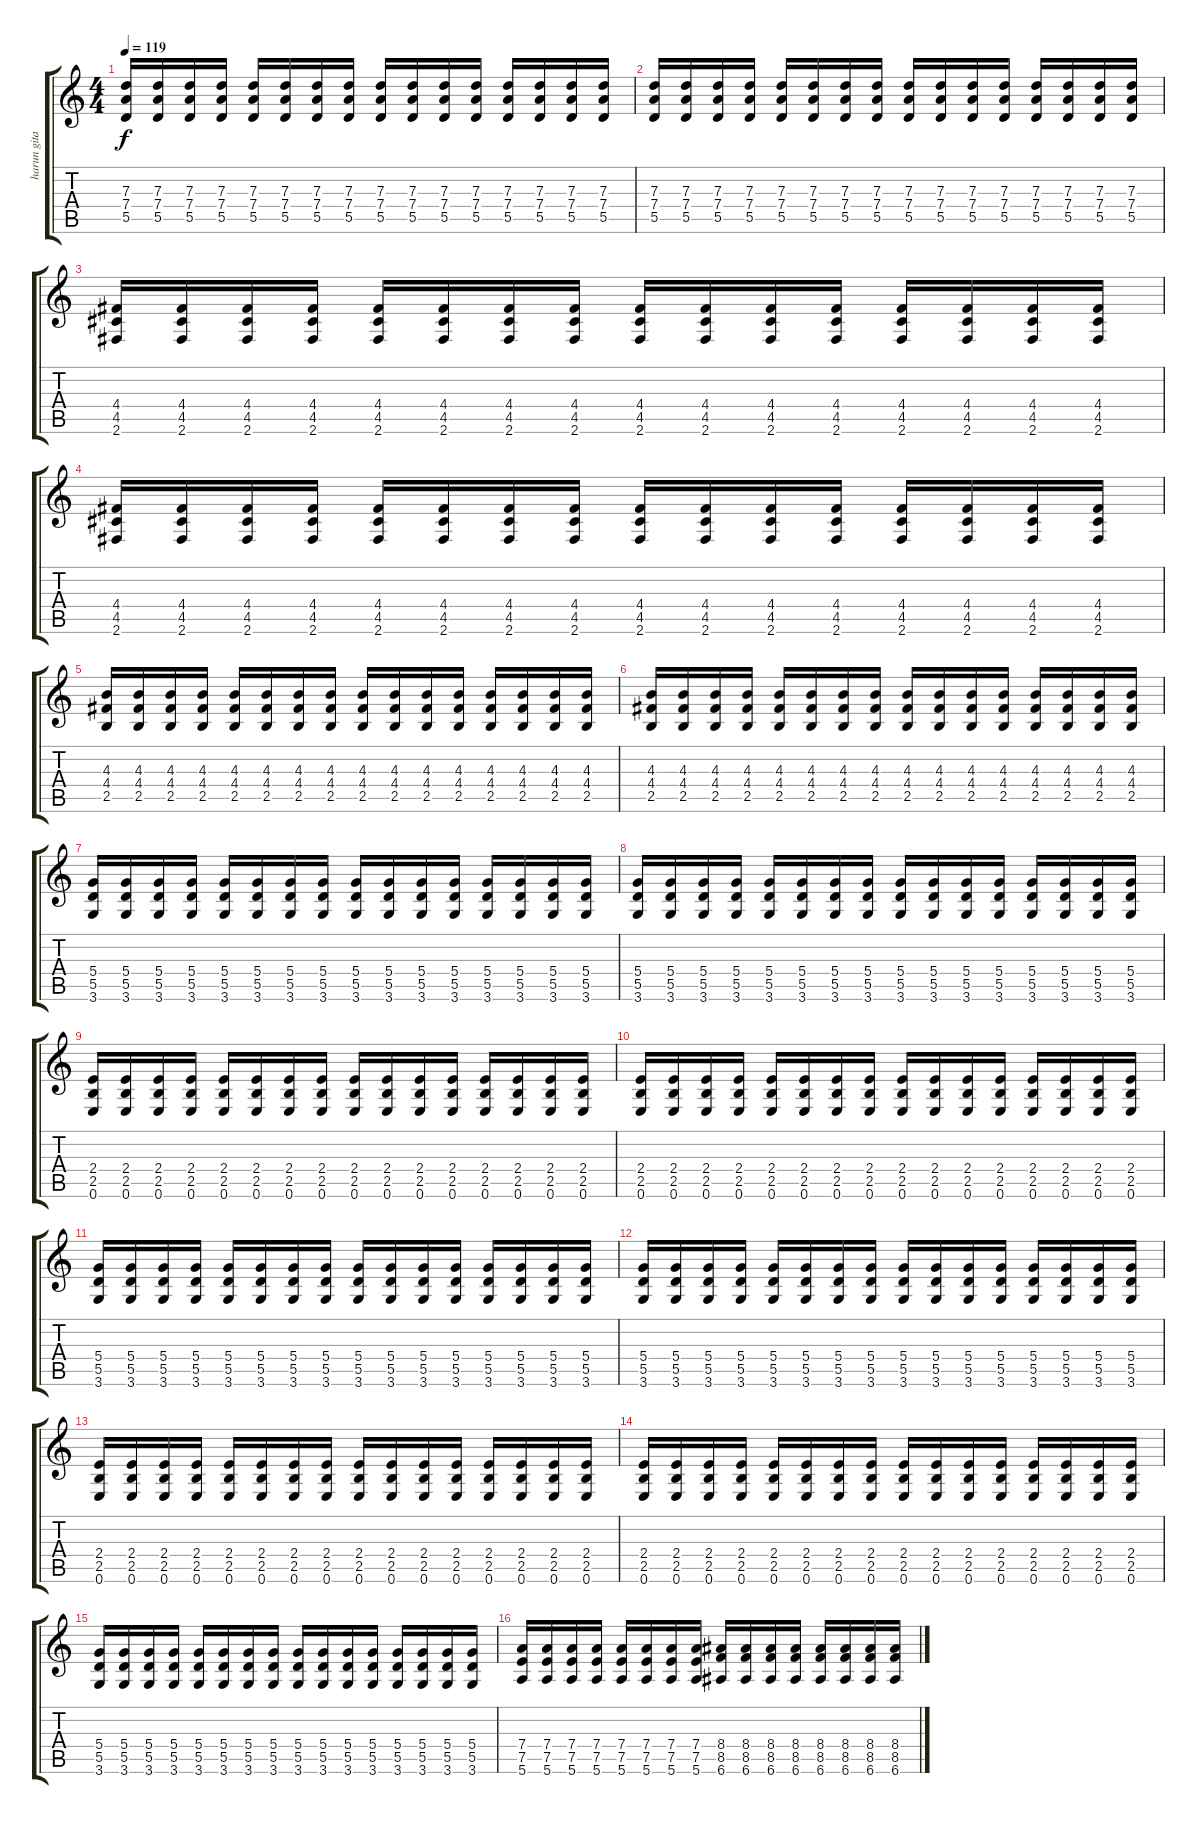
\track ("harun gitar " "harun gita") {instrument electricguitarclean}
\staff {score tabs}
\tuning (E4 B3 G3 D3 A2 E2) {hide}
\ts (4 4)
\tempo 119
\clef g2
\ks c
(7.3 7.4 5.5).16{dy f volume 10 instrument distortionguitar} (7.3 7.4 5.5).16 (7.3 7.4 5.5).16 (7.3 7.4 5.5).16 (7.3 7.4 5.5).16 (7.3 7.4 5.5).16 (7.3 7.4 5.5).16 (7.3 7.4 5.5).16 (7.3 7.4 5.5).16 (7.3 7.4 5.5).16 (7.3 7.4 5.5).16 (7.3 7.4 5.5).16 (7.3 7.4 5.5).16 (7.3 7.4 5.5).16 (7.3 7.4 5.5).16 (7.3 7.4 5.5).16 |
(7.3 7.4 5.5).16 (7.3 7.4 5.5).16 (7.3 7.4 5.5).16 (7.3 7.4 5.5).16 (7.3 7.4 5.5).16 (7.3 7.4 5.5).16 (7.3 7.4 5.5).16 (7.3 7.4 5.5).16 (7.3 7.4 5.5).16 (7.3 7.4 5.5).16 (7.3 7.4 5.5).16 (7.3 7.4 5.5).16 (7.3 7.4 5.5).16 (7.3 7.4 5.5).16 (7.3 7.4 5.5).16 (7.3 7.4 5.5).16 |
(4.4 4.5 2.6).16 (4.4 4.5 2.6).16 (4.4 4.5 2.6).16 (4.4 4.5 2.6).16 (4.4 4.5 2.6).16 (4.4 4.5 2.6).16 (4.4 4.5 2.6).16 (4.4 4.5 2.6).16 (4.4 4.5 2.6).16 (4.4 4.5 2.6).16 (4.4 4.5 2.6).16 (4.4 4.5 2.6).16 (4.4 4.5 2.6).16 (4.4 4.5 2.6).16 (4.4 4.5 2.6).16 (4.4 4.5 2.6).16 |
(4.4 4.5 2.6).16 (4.4 4.5 2.6).16 (4.4 4.5 2.6).16 (4.4 4.5 2.6).16 (4.4 4.5 2.6).16 (4.4 4.5 2.6).16 (4.4 4.5 2.6).16 (4.4 4.5 2.6).16 (4.4 4.5 2.6).16 (4.4 4.5 2.6).16 (4.4 4.5 2.6).16 (4.4 4.5 2.6).16 (4.4 4.5 2.6).16 (4.4 4.5 2.6).16 (4.4 4.5 2.6).16 (4.4 4.5 2.6).16 |
(4.3 4.4 2.5).16 (4.3 4.4 2.5).16 (4.3 4.4 2.5).16 (4.3 4.4 2.5).16 (4.3 4.4 2.5).16 (4.3 4.4 2.5).16 (4.3 4.4 2.5).16 (4.3 4.4 2.5).16 (4.3 4.4 2.5).16 (4.3 4.4 2.5).16 (4.3 4.4 2.5).16 (4.3 4.4 2.5).16 (4.3 4.4 2.5).16 (4.3 4.4 2.5).16 (4.3 4.4 2.5).16 (4.3 4.4 2.5).16 |
(4.3 4.4 2.5).16 (4.3 4.4 2.5).16 (4.3 4.4 2.5).16 (4.3 4.4 2.5).16 (4.3 4.4 2.5).16 (4.3 4.4 2.5).16 (4.3 4.4 2.5).16 (4.3 4.4 2.5).16 (4.3 4.4 2.5).16 (4.3 4.4 2.5).16 (4.3 4.4 2.5).16 (4.3 4.4 2.5).16 (4.3 4.4 2.5).16 (4.3 4.4 2.5).16 (4.3 4.4 2.5).16 (4.3 4.4 2.5).16 |
(5.4 5.5 3.6).16 (5.4 5.5 3.6).16 (5.4 5.5 3.6).16 (5.4 5.5 3.6).16 (5.4 5.5 3.6).16 (5.4 5.5 3.6).16 (5.4 5.5 3.6).16 (5.4 5.5 3.6).16 (5.4 5.5 3.6).16 (5.4 5.5 3.6).16 (5.4 5.5 3.6).16 (5.4 5.5 3.6).16 (5.4 5.5 3.6).16 (5.4 5.5 3.6).16 (5.4 5.5 3.6).16 (5.4 5.5 3.6).16 |
(5.4 5.5 3.6).16 (5.4 5.5 3.6).16 (5.4 5.5 3.6).16 (5.4 5.5 3.6).16 (5.4 5.5 3.6).16 (5.4 5.5 3.6).16 (5.4 5.5 3.6).16 (5.4 5.5 3.6).16 (5.4 5.5 3.6).16 (5.4 5.5 3.6).16 (5.4 5.5 3.6).16 (5.4 5.5 3.6).16 (5.4 5.5 3.6).16 (5.4 5.5 3.6).16 (5.4 5.5 3.6).16 (5.4 5.5 3.6).16 |
(2.4 2.5 0.6).16 (2.4 2.5 0.6).16 (2.4 2.5 0.6).16 (2.4 2.5 0.6).16 (2.4 2.5 0.6).16 (2.4 2.5 0.6).16 (2.4 2.5 0.6).16 (2.4 2.5 0.6).16 (2.4 2.5 0.6).16 (2.4 2.5 0.6).16 (2.4 2.5 0.6).16 (2.4 2.5 0.6).16 (2.4 2.5 0.6).16 (2.4 2.5 0.6).16 (2.4 2.5 0.6).16 (2.4 2.5 0.6).16 |
(2.4 2.5 0.6).16 (2.4 2.5 0.6).16 (2.4 2.5 0.6).16 (2.4 2.5 0.6).16 (2.4 2.5 0.6).16 (2.4 2.5 0.6).16 (2.4 2.5 0.6).16 (2.4 2.5 0.6).16 (2.4 2.5 0.6).16 (2.4 2.5 0.6).16 (2.4 2.5 0.6).16 (2.4 2.5 0.6).16 (2.4 2.5 0.6).16 (2.4 2.5 0.6).16 (2.4 2.5 0.6).16 (2.4 2.5 0.6).16 |
(5.4 5.5 3.6).16 (5.4 5.5 3.6).16 (5.4 5.5 3.6).16 (5.4 5.5 3.6).16 (5.4 5.5 3.6).16 (5.4 5.5 3.6).16 (5.4 5.5 3.6).16 (5.4 5.5 3.6).16 (5.4 5.5 3.6).16 (5.4 5.5 3.6).16 (5.4 5.5 3.6).16 (5.4 5.5 3.6).16 (5.4 5.5 3.6).16 (5.4 5.5 3.6).16 (5.4 5.5 3.6).16 (5.4 5.5 3.6).16 |
(5.4 5.5 3.6).16 (5.4 5.5 3.6).16 (5.4 5.5 3.6).16 (5.4 5.5 3.6).16 (5.4 5.5 3.6).16 (5.4 5.5 3.6).16 (5.4 5.5 3.6).16 (5.4 5.5 3.6).16 (5.4 5.5 3.6).16 (5.4 5.5 3.6).16 (5.4 5.5 3.6).16 (5.4 5.5 3.6).16 (5.4 5.5 3.6).16 (5.4 5.5 3.6).16 (5.4 5.5 3.6).16 (5.4 5.5 3.6).16 |
(2.4 2.5 0.6).16 (2.4 2.5 0.6).16 (2.4 2.5 0.6).16 (2.4 2.5 0.6).16 (2.4 2.5 0.6).16 (2.4 2.5 0.6).16 (2.4 2.5 0.6).16 (2.4 2.5 0.6).16 (2.4 2.5 0.6).16 (2.4 2.5 0.6).16 (2.4 2.5 0.6).16 (2.4 2.5 0.6).16 (2.4 2.5 0.6).16 (2.4 2.5 0.6).16 (2.4 2.5 0.6).16 (2.4 2.5 0.6).16 |
(2.4 2.5 0.6).16 (2.4 2.5 0.6).16 (2.4 2.5 0.6).16 (2.4 2.5 0.6).16 (2.4 2.5 0.6).16 (2.4 2.5 0.6).16 (2.4 2.5 0.6).16 (2.4 2.5 0.6).16 (2.4 2.5 0.6).16 (2.4 2.5 0.6).16 (2.4 2.5 0.6).16 (2.4 2.5 0.6).16 (2.4 2.5 0.6).16 (2.4 2.5 0.6).16 (2.4 2.5 0.6).16 (2.4 2.5 0.6).16 |
(5.4 5.5 3.6).16 (5.4 5.5 3.6).16 (5.4 5.5 3.6).16 (5.4 5.5 3.6).16 (5.4 5.5 3.6).16 (5.4 5.5 3.6).16 (5.4 5.5 3.6).16 (5.4 5.5 3.6).16 (5.4 5.5 3.6).16 (5.4 5.5 3.6).16 (5.4 5.5 3.6).16 (5.4 5.5 3.6).16 (5.4 5.5 3.6).16 (5.4 5.5 3.6).16 (5.4 5.5 3.6).16 (5.4 5.5 3.6).16 |
(7.4 7.5 5.6).16 (7.4 7.5 5.6).16 (7.4 7.5 5.6).16 (7.4 7.5 5.6).16 (7.4 7.5 5.6).16 (7.4 7.5 5.6).16 (7.4 7.5 5.6).16 (7.4 7.5 5.6).16 (8.4 8.5 6.6).16 (8.4 8.5 6.6).16 (8.4 8.5 6.6).16 (8.4 8.5 6.6).16 (8.4 8.5 6.6).16 (8.4 8.5 6.6).16 (8.4 8.5 6.6).16 (8.4 8.5 6.6).16
